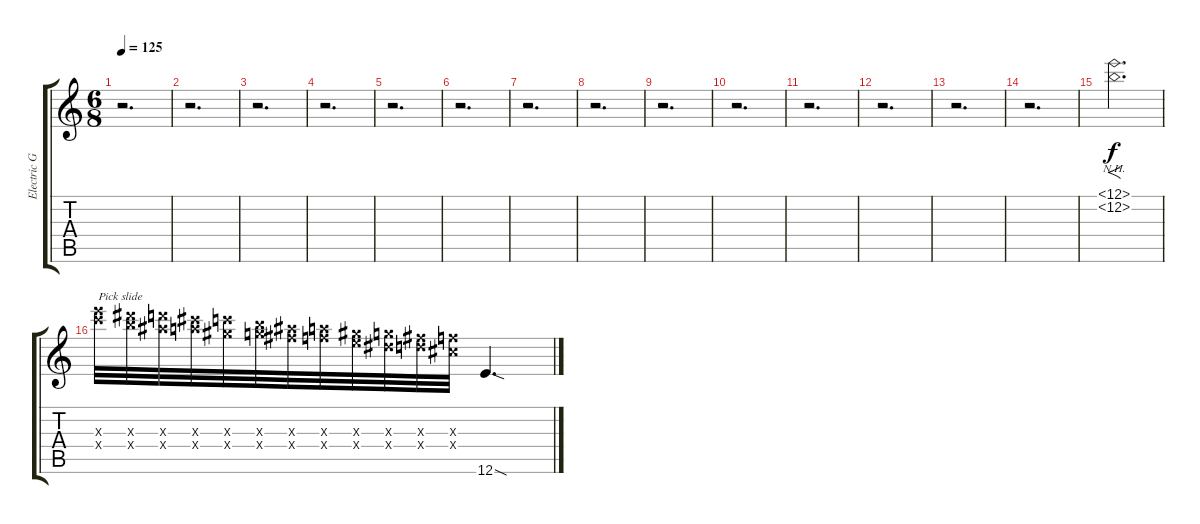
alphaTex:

\track ("Electric Guitar 1" "Electric G") {instrument distortionguitar}
\staff {score tabs}
\tuning (E4 B3 G3 D3 A2 E2) {hide}
\ts (6 8)
\tempo 125
\clef g2
\ks c
r.2{d dy f} |
r.2{d} |
r.2{d} |
r.2{d} |
r.2{d} |
r.2{d} |
r.2{d} |
r.2{d} |
r.2{d} |
r.2{d} |
r.2{d} |
r.2{d} |
r.2{d} |
r.2{d} |
(12.1{nh} 12.2{nh}).2{f d} |
(21.3{x} 22.4{x}).32{txt "Pick slide"} (20.3{x} 21.4{x}).32 (19.3{x} 20.4{x}).32 (18.3{x} 19.4{x}).32 (17.3{x} 18.4{x}).32 (16.3{x} 17.4{x}).32 (15.3{x} 16.4{x}).32 (14.3{x} 15.4{x}).32 (13.3{x} 14.4{x}).32 (12.3{x} 13.4{x}).32 (11.3{x} 12.4{x}).32 (10.3{x} 11.4{x}).32 12.6{sod}.4{d}
